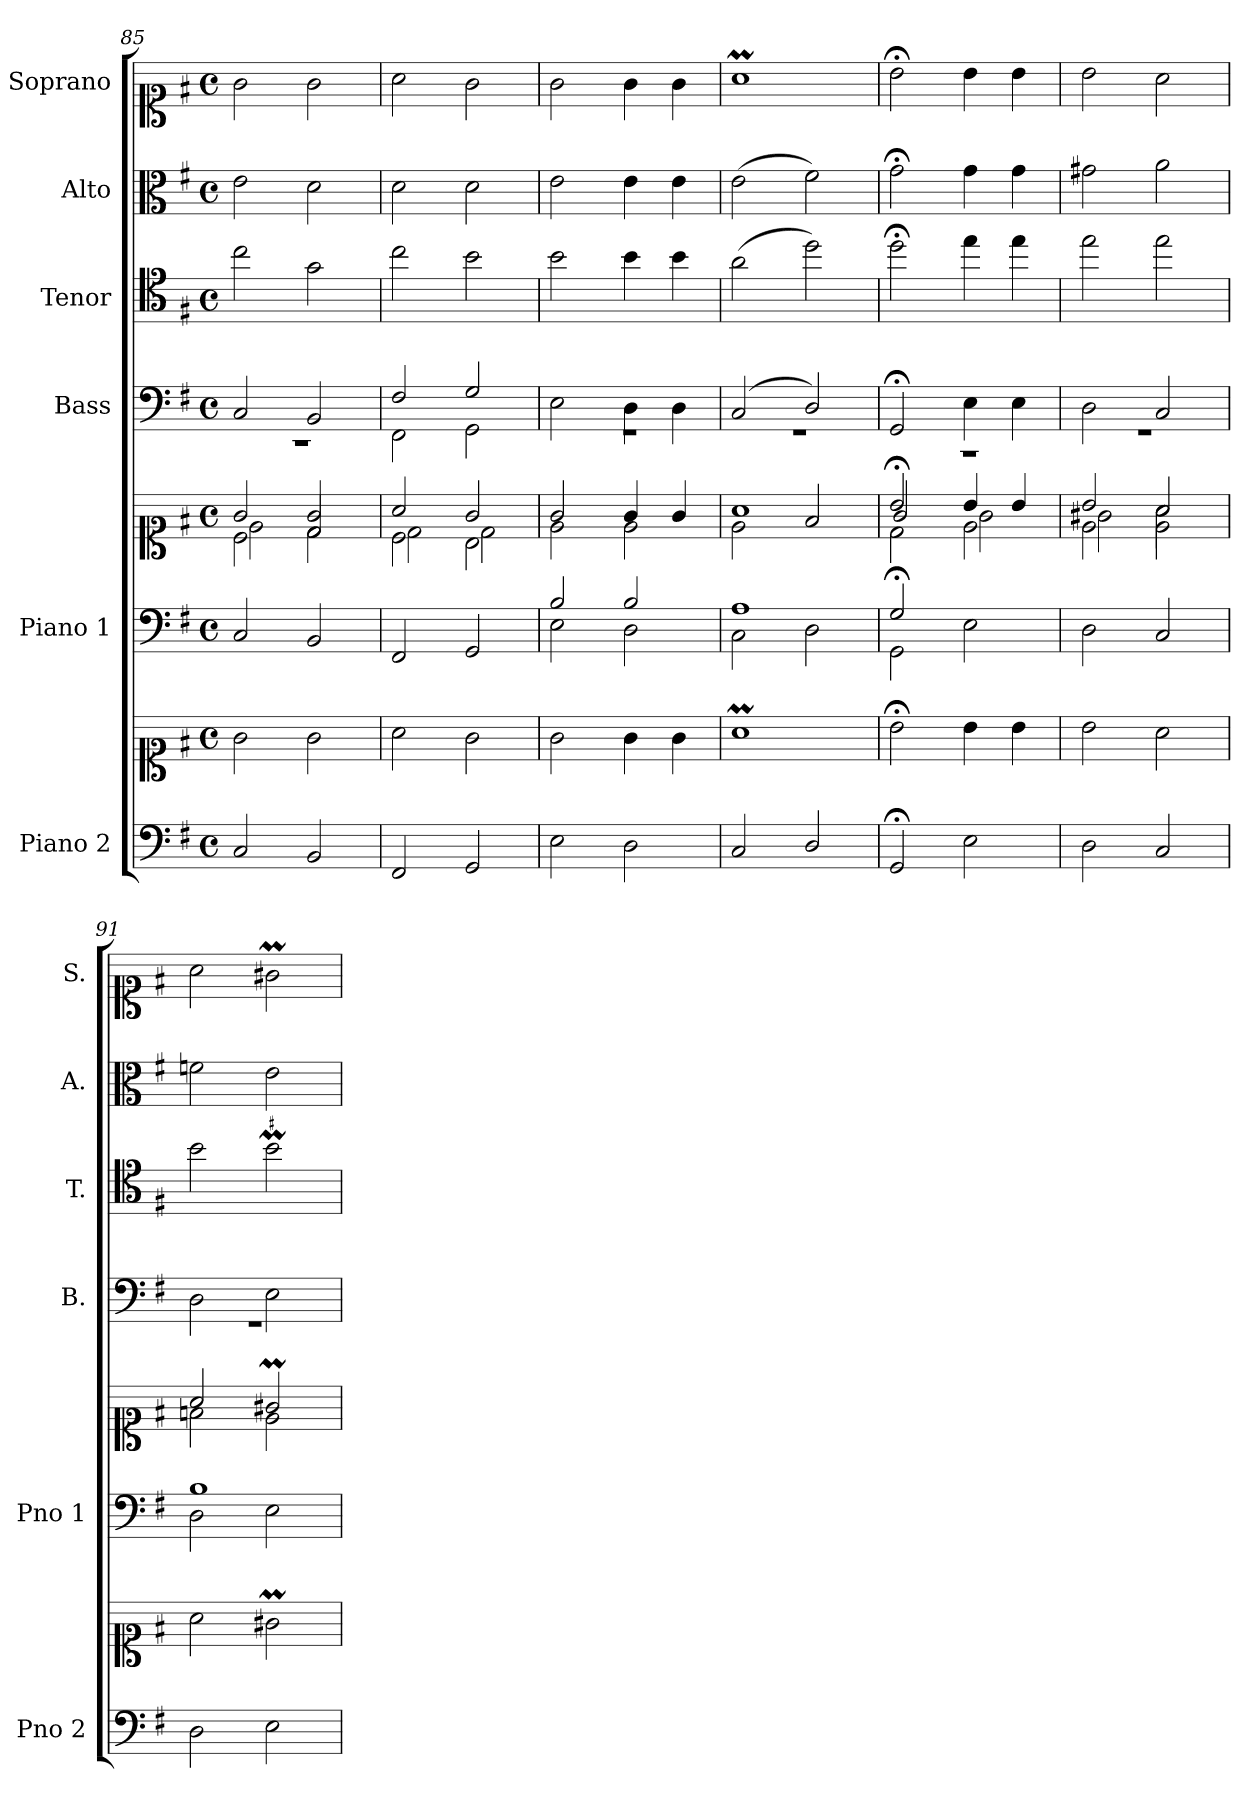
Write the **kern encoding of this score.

**kern	**kern	**kern	**kern	**kern	**kern	**kern	**kern
*part6	*part6	*part5	*part5	*part4	*part3	*part2	*part1
*staff8	*staff7	*staff6	*staff5	*staff4	*staff3	*staff2	*staff1
*I"Piano 2	*	*I"Piano 1	*	*I"Bass	*I"Tenor	*I"Alto	*I"Soprano
*I'Pno 2	*	*I'Pno 1	*	*I'B.	*I'T.	*I'A.	*I'S.
*clefF4	*clefC1	*clefF4	*clefC1	*clefF4	*clefC4	*clefC3	*clefC1
*	*	*	*	*	*ITrd7c12	*	*
*k[f#]	*k[f#]	*k[f#]	*k[f#]	*k[f#]	*k[f#]	*k[f#]	*k[f#]
*G:	*G:	*G:	*G:	*G:	*G:	*G:	*G:
*M4/4	*M4/4	*M4/4	*M4/4	*M4/4	*M4/4	*M4/4	*M4/4
*met(c)	*met(c)	*met(c)	*met(c)	*met(c)	*met(c)	*met(c)	*met(c)
=85	=85	=85	=85	=85	=85	=85	=85
*	*	*	*^	*^	*	*	*
*	*	*	*	*^	*	*	*	*	*
2C/	2g\	2C/	2g/	2c\	2e\	2C/	1r	2c\	2e\	2g\
2BB/	2g\	2BB/	2g/	2d\	2d/	2BB/	.	2G\	2d\	2g\
!!LO:PB:g=z
=86	=86	=86	=86	=86	=86	=86	=86	=86	=86	=86
2FF#/	2a\	2FF#/	2a/	2c\	2d\	2F#/	2FF#\	2c\	2d\	2a\
2GG/	2g\	2GG/	2g/	2B\	2d\	2G/	2GG\	2B\	2d\	2g\
*	*	*	*	*v	*v	*	*	*	*	*
=87	=87	=87	=87	=87	=87	=87	=87	=87	=87
*	*	*^	*	*	*	*	*	*	*
2E\	2g\	2B/	2E\	2g/	2e\	2E\	1r	2B\	2e\	2g\
2D\	4g\	2B/	2D\	4g/	2e\	4D\	.	4B\	4e\	4g\
.	4g\	.	.	4g/	.	4D\	.	4B\	4e\	4g\
=88	=88	=88	=88	=88	=88	=88	=88	=88	=88	=88
2C/	1aM\	1A/	2C\	1a/	2e\	(2C/	1r	(2A\	(2e\	1aM\
2D/	.	.	2D\	.	2f#/	2D/)	.	2d\)	2f#\)	.
=89	=89	=89	=89	=89	=89	=89	=89	=89	=89	=89
*	*	*	*	*^	*^	*	*	*	*	*
2GG;/	2b;<\	2G;/	2GG\	2b;</	2ryy	2g/	2d\	2GG;</	1r	2d;<\	2g;<\	2b;<\
2E\	4b\	2ryy	2E\	4b/	2e\	2g\	2ryy	4E\	.	4e\	4g\	4b\
.	4b\	.	.	4b/	.	.	.	4E\	.	4e\	4g\	4b\
*	*	*v	*v	*	*	*	*	*	*	*	*	*
*	*	*	*	*	*v	*v	*	*	*	*	*
=90	=90	=90	=90	=90	=90	=90	=90	=90	=90	=90
2D\	2b\	2D\	2b/	2e\	2g#X\	2D\	1r	2e\	2g#X\	2b\
2C/	2a\	2C/	2a/	2e\	2a\	2C/	.	2e\	2a\	2a\
*	*	*	*	*v	*v	*	*	*	*	*
=91	=91	=91	=91	=91	=91	=91	=91	=91	=91
*	*	*^	*	*	*	*	*	*	*
2D\	2a\	1B/	2D\	2a/	2fn\	2D\	1r	2B\	2fn\	2a\
2E\	2g#Xm\	.	2E\	2g#Xm/	2e\	2E\	.	2BM\	2e\	2g#Xm\
*	*	*v	*v	*	*	*v	*v	*	*	*
*	*	*	*v	*v	*	*	*	*
=	=	=	=	=	=	=	=
*-	*-	*-	*-	*-	*-	*-	*-
